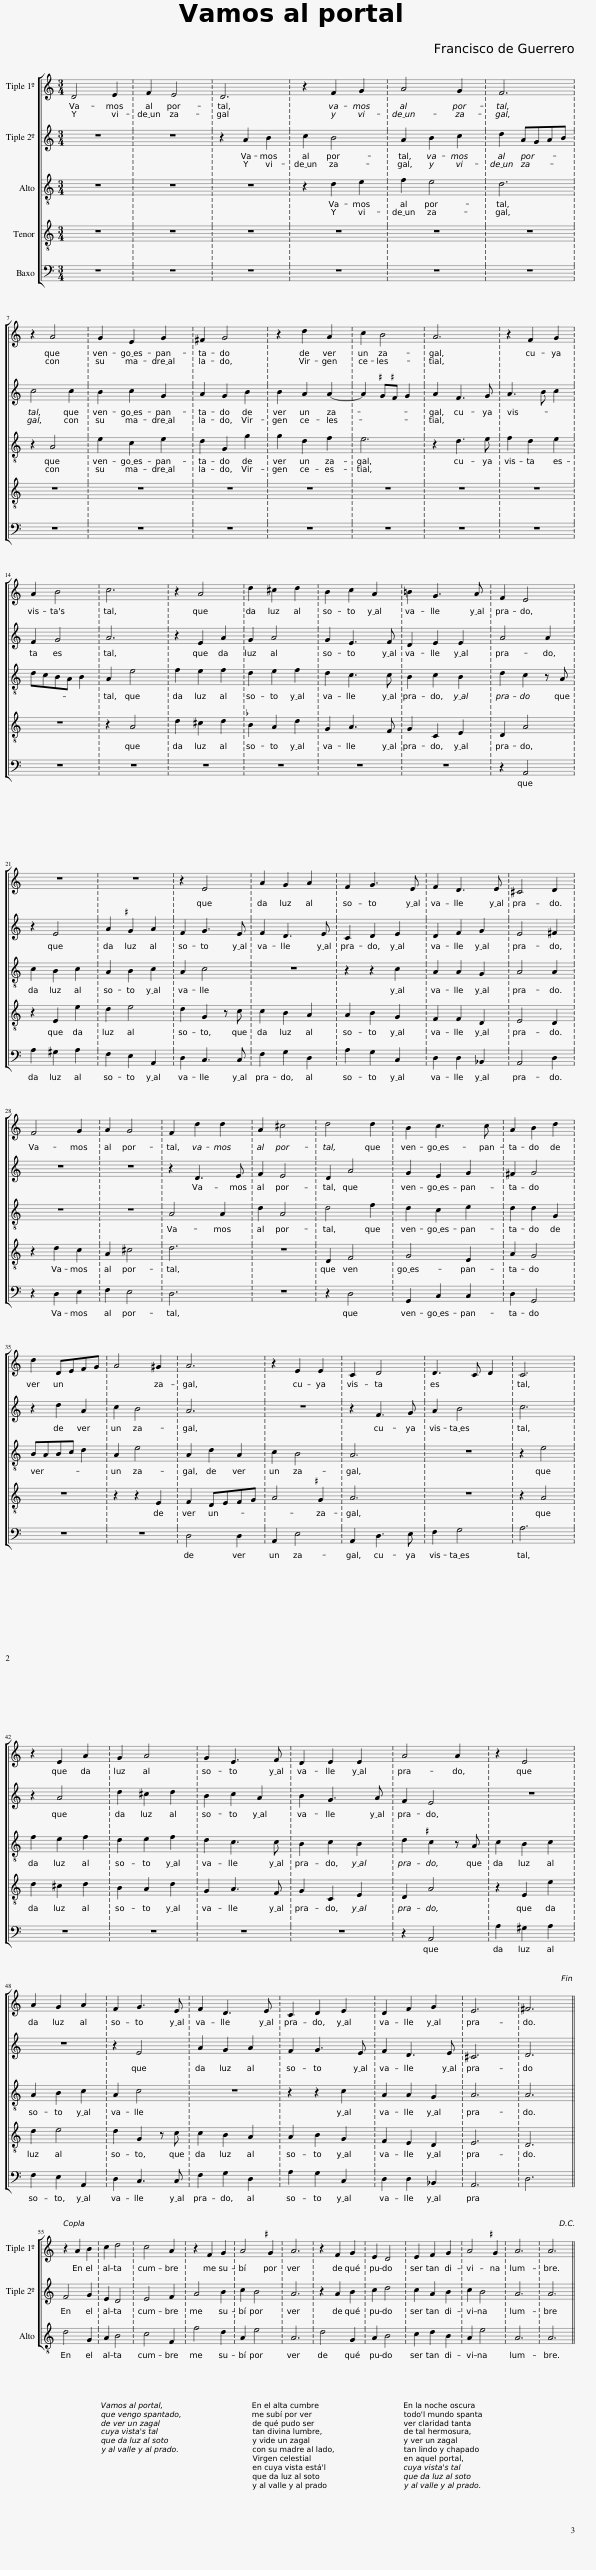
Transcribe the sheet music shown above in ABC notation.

X:1
%%score [ 1 2 3 4 5 ]
L:1/8
M:3/4
I:linebreak $
K:C
V:1 treble
V:2 treble
V:3 treble-8
V:4 treble-8
V:5 bass
V:1
 D4 E2 | F2 E4 | D6 | z2 F2 G2 | A4 G2 | %5
 F6 |$ z2 A4 | G2 E2 G2 | ^F2 G4 | z2 d2 A2 | %10
 c2 B4 | A6 | z2 F2 G2 |$ A2 B4 | c6 | %15
 z2 A4 | d2 ^c2 d2 | B2 c2 A2 | =B2 G3 A | F2 E4 |$ %20
 z6 | z6 | z2 E4 | A2 G2 A2 | F2 G3 E | %25
 F2 D3 E | ^C4 D2 |$ F4 G2 | A2 G4 | F2 d2 d2 | %30
 A2 ^c4 | d4 d2 | B2 c3 c | A2 B2 d2 |$ d2 DEFG | %35
 A4 ^G2 | A6 | z2 E2 E2 | C2 D4 | D3 C D2 | %40
 C6 |$ z2 E2 A2 | G2 A4 | G2 E3 F | D2 E2 E2 | %45
 A4 A2 | z2 E4 |$ A2 G2 A2 | F2 G3 E | F2 D3 E | %50
 C2 D2 E2 | D2 F2 G2 | E6 | ^F6 ||$ z2 A2 B2 | %55
 c2 d4 | c4 A2 | z2 F2 G2 | A4 ^G2 | A6 | %60
 z2 F2 G2 | E2 D4 | E2 F2 G2 | A4 ^G2 | A6 | %65
 A6 || %66
V:2
 z6 | z6 | z2 A2 B2 | c2 B4 | A2 B2 c2 | %5
 d2 AGAB |$ c4 c2 | B2 c2 G2 | A2 G2 B2 | B2 A2 A2- | %10
 A2 ^G^F G2 | A2 F3 G | A3 B c2 |$ F2 G4 | A6 | %15
 z2 E2 A2 | G2 A4 | G2 E3 F | D2 E2 E2 | A4 A2 |$ %20
 z2 E4 | A2 ^G2 A2 | F2 G3 E | F2 D3 E | C2 D2 E2 | %25
 D2 F2 G2 | E4 ^F2 |$ z6 | z6 | z2 D3 E | %30
 F2 E4 | D2 A4 | G2 E2 G2 | ^F2 G4 |$ z2 d2 A2 | %35
 c2 B4 | A6 | z6 | z2 F3 G | A2 B4 | %40
 c6 |$ z2 A4 | d2 ^c2 d2 | B2 c2 A2 | B2 G3 A | %45
 F2 E4 | z6 |$ z6 | z2 E4 | A2 G2 A2 | %50
 F2 G3 E | F2 D3 E | ^C6 | D6 ||$ F4 G2 | %55
 E2 D4 | E4 F2 | A4 B2 | c2 B4 | A6 | %60
 z2 A2 B2 | c2 d4 | c2 A2 B2 | c2 B4 | A6 | %65
 A6 || %66
V:3
 z6 | z6 | z6 | z2 d2 e2 | f2 e4 | %5
 d6 |$ z2 A4 | e2 c2 e2 | d2 G2 g2 | g2 d2 f2 | %10
 e6 | z2 d3 e | f2 d2 e2 |$ dcBA B2 | A2 e4 | %15
 f2 e2 f2 | d2 e2 f2 | d2 c3 c | B2 c2 B2 | d2 c2 z A |$ %20
 c2 B2 c2 | A2 B2 c2 | A2 c4 | z6 | z2 z2 c2 | %25
 A2 A2 G2 | A4 A2 |$ z6 | z6 | A4 A2 | %30
 d2 A4 | d4 f2 | d2 c2 e2 | d2 d2 G2 |$ BABc d2 | %35
 A2 e4 | A2 d2 A2 | c2 B4 | A6 | z6 | %40
 z2 e4 |$ f2 e2 f2 | d2 e2 f2 | d2 c3 c | B2 c2 B2 | %45
 d2 ^c2 z A | c2 B2 c2 |$ A2 B2 c2 | A2 c4 | z6 | %50
 z2 z2 c2 | A2 A2 G2 | A6 | A6 ||$ d4 G2 | %55
 A2 B4 | c4 F2 | f4 d2 | A2 e4 | A6 | %60
 d4 G2 | A2 B4 | c2 d2 B2 | A2 e4 | A6 | %65
 A6 || %66
V:4
 z6 | z6 | z6 | z6 | z6 | %5
 z6 |$ z6 | z6 | z6 | z6 | %10
 z6 | z6 | z6 |$ z6 | z2 A4 | %15
 d2 ^c2 d2 | _B2 A2 d2 | G2 A3 F | G2 C2 E2 | D2 A4 |$ %20
 z2 E2 e2 | d2 e4 | d2 G2 z c | c2 B2 A2 | A2 B2 G2 | %25
 F2 F2 D2 | E4 D2 |$ z2 d2 c2 | A2 ^c4 | d6 | %30
 z6 | D2 F4 | G4 E2 | A2 G4 |$ z6 | %35
 z2 z2 E2 | F2 DEFG | A4 ^G2 | A6 | z6 | %40
 z2 A4 |$ d2 ^c2 d2 | B2 A2 d2 | G2 A3 F | G2 C2 E2 | %45
 D2 A4 | z2 E2 e2 |$ d2 e4 | d2 G2 z c | c2 B2 A2 | %50
 A2 B2 G2 | F2 E2 D2 | E6 | D6 ||$ z6 | %55
 z6 | z6 | z6 | z6 | z6 | %60
 z6 | z6 | z6 | z6 | z6 | %65
 z6 || %66
V:5
 z6 | z6 | z6 | z6 | z6 | %5
 z6 |$ z6 | z6 | z6 | z6 | %10
 z6 | z6 | z6 |$ z6 | z6 | %15
 z6 | z6 | z6 | z6 | z2 A,,4 |$ %20
 A,2 ^G,2 A,2 | F,2 E,2 A,,2 | D,2 C,3 C, | F,2 G,2 D,2 | A,2 G,2 C,2 | %25
 D,2 D,2 _B,,2 | A,,4 D,2 |$ z2 D,2 E,2 | F,2 E,4 | D,6 | %30
 z6 | z2 D,4 | G,,2 C,2 C,2 | D,2 G,,4 |$ z6 | %35
 z6 | D,4 D,2 | A,,2 E,4 | A,,2 D,3 E, | F,2 G,4 | %40
 A,6 |$ z6 | z6 | z6 | z6 | %45
 z2 A,,4 | A,2 ^G,2 A,2 |$ F,2 E,2 A,,2 | D,2 C,3 C, | F,2 G,2 D,2 | %50
 A,2 G,2 C,2 | D,2 D,2 _B,,2 | A,,6 | D,6 ||$ z6 | %55
 z6 | z6 | z6 | z6 | z6 | %60
 z6 | z6 | z6 | z6 | z6 | %65
 z6 || %66
